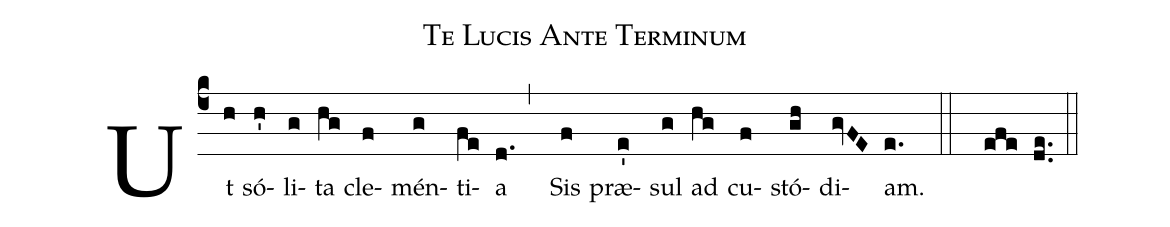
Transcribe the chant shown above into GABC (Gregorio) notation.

name: Te Lucis Ante Terminum;
def-m1: \grealign;
%%
(c4)
Ut([em1]h) só-([em1]h') li-([em1]g) ta([em1]hg) cle-([em1]f) mén-([em1]g) ti-([em1]fe) a([em1]d.) ([em1],)
Sis([em1]f) præ-([em1]e') sul([em1]g) ad([em1]hg) cu-([em1]f) stó-([em1]gh) di-([em1]gvFE) am.([em1]e.) ([em1]::)

([em1]efe)([em1]de..) (::)
